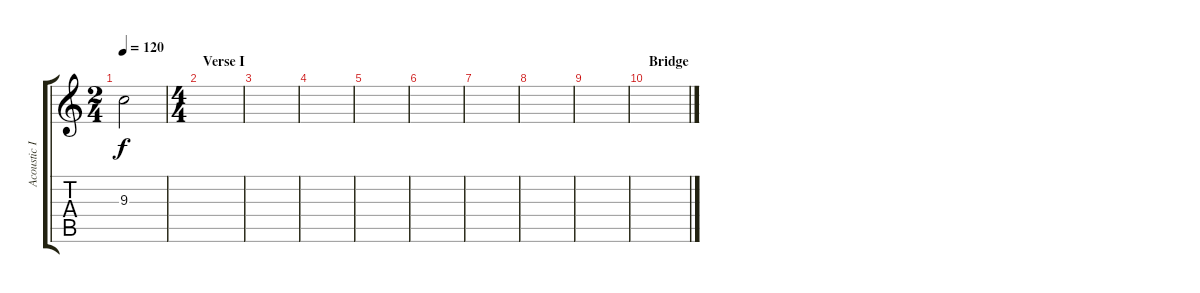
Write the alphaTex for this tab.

\track ("Acoustic II / Jack" "Acoustic I") {instrument acousticguitarsteel}
\staff {score tabs}
\tuning (C4 G3 Eb3 Bb2 F2 C2) {hide}
\ts (2 4)
\tempo 120
\clef g2
\ks c
9.3.2{dy f} |
\ts (4 4)
\section ("" "Verse I")
|
|
|
|
|
|
|
|
\section ("" "Bridge")
